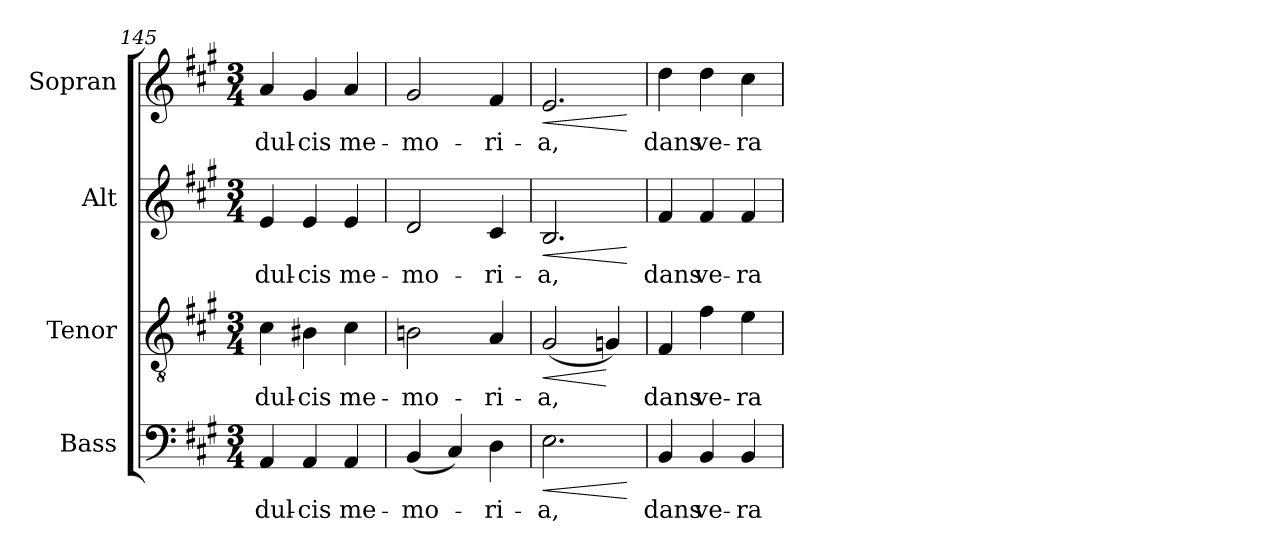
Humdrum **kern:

**kern	**text	**dynam	**kern	**text	**dynam	**kern	**text	**dynam	**kern	**text	**dynam
*part4	*part4	*part4	*part3	*part3	*part3	*part2	*part2	*part2	*part1	*part1	*part1
*staff4	*staff4	*staff4	*staff3	*staff3	*staff3	*staff2	*staff2	*staff2	*staff1	*staff1	*staff1
*I"Bass	*	*	*I"Tenor	*	*	*I"Alt	*	*	*I"Sopran	*	*
*I'B.	*	*	*I'T.	*	*	*I'A.	*	*	*I'S.	*	*
*clefF4	*	*	*clefGv2	*	*	*clefG2	*	*	*clefG2	*	*
*k[f#c#g#]	*	*	*k[f#c#g#]	*	*	*k[f#c#g#]	*	*	*k[f#c#g#]	*	*
*A:	*	*	*A:	*	*	*A:	*	*	*A:	*	*
*M3/4	*	*	*M3/4	*	*	*M3/4	*	*	*M3/4	*	*
=145	=145	=145	=145	=145	=145	=145	=145	=145	=145	=145	=145
!	!LO:LY:b	!	!	!LO:LY:b	!	!	!LO:LY:b	!	!	!LO:LY:b	!
4AA/	dul-	.	4c#\	dul-	.	4e/	dul-	.	4a/	dul-	.
!	!LO:LY:b	!	!	!LO:LY:b	!	!	!LO:LY:b	!	!	!LO:LY:b	!
4AA/	-cis	.	4B#X\	-cis	.	4e/	-cis	.	4g#/	-cis	.
!	!LO:LY:b	!	!	!LO:LY:b	!	!	!LO:LY:b	!	!	!LO:LY:b	!
4AA/	me-	.	4c#\	me-	.	4e/	me-	.	4a/	me-	.
=146	=146	=146	=146	=146	=146	=146	=146	=146	=146	=146	=146
!	!LO:LY:b	!	!	!LO:LY:b	!	!	!LO:LY:b	!	!	!LO:LY:b	!
(<4BB/	-mo-	.	2Bn\	-mo-	.	2d/	-mo-	.	2g#/	-mo-	.
4C#/)	.	.	.	.	.	.	.	.	.	.	.
!	!LO:LY:b	!	!	!LO:LY:b	!	!	!LO:LY:b	!	!	!LO:LY:b	!
4D\	-ri-	.	4A/	-ri-	.	4c#/	-ri-	.	4f#/	-ri-	.
=147	=147	=147	=147	=147	=147	=147	=147	=147	=147	=147	=147
!	!LO:LY:b	!LO:HP:b	!	!LO:LY:b	!LO:HP:b	!	!LO:LY:b	!LO:HP:b	!	!LO:LY:b	!LO:HP:b
2.E\	-a,	<	(<2G#/	-a,	<	2.B/	-a,	<	2.e/	-a,	<
.	.	.	4Gn/)	.	[	.	.	.	.	.	.
.	.	[	.	.	.	.	.	[	.	.	[
=148	=148	=148	=148	=148	=148	=148	=148	=148	=148	=148	=148
!	!LO:LY:b	!	!	!LO:LY:b	!	!	!LO:LY:b	!	!	!LO:LY:b	!
4BB/	dans	.	4F#/	dans	.	4f#/	dans	.	4dd\	dans	.
!	!LO:LY:b	!	!	!LO:LY:b	!	!	!LO:LY:b	!	!	!LO:LY:b	!
4BB/	ve-	.	4f#\	ve-	.	4f#/	ve-	.	4dd\	ve-	.
!	!LO:LY:b	!	!	!LO:LY:b	!	!	!LO:LY:b	!	!	!LO:LY:b	!
4BB/	-ra	.	4e\	-ra	.	4f#/	-ra	.	4cc#\	-ra	.
=	=	=	=	=	=	=	=	=	=	=	=
*-	*-	*-	*-	*-	*-	*-	*-	*-	*-	*-	*-
